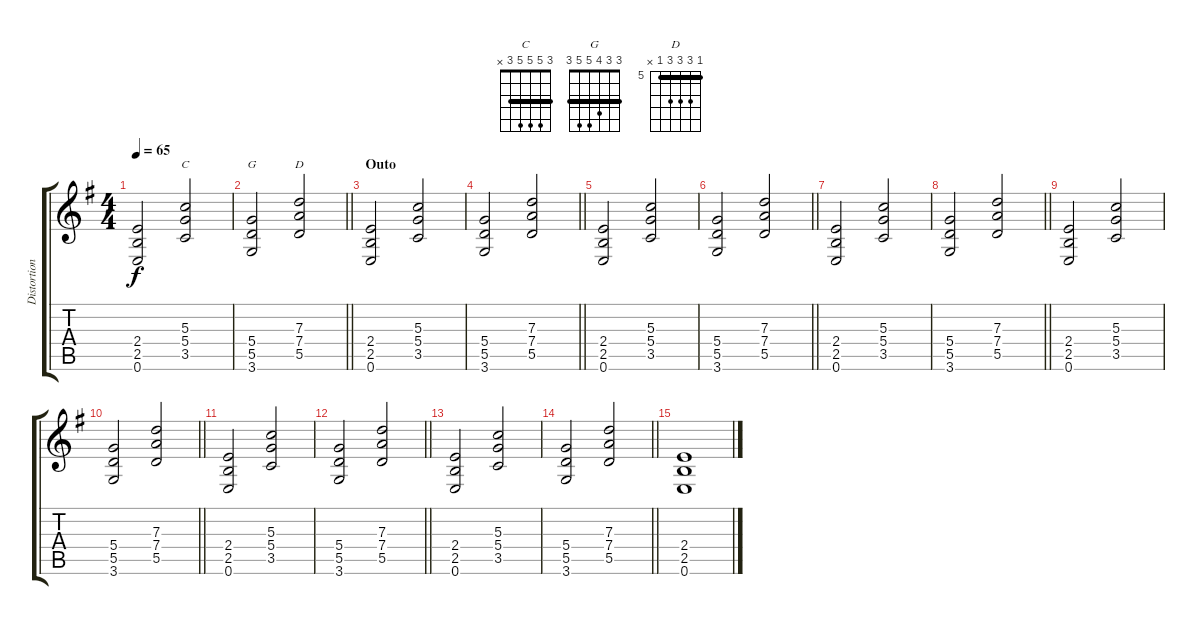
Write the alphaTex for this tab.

\track ("Distortion 2" "Distortion") {instrument overdrivenguitar}
\staff {score tabs}
\tuning (E4 B3 G3 D3 A2 E2) {hide}
\chord ("C" 3 5 5 5 3 x) {barre 3}
\chord ("G" 3 3 4 5 5 3) {barre 3}
\chord ("D" 5 7 7 7 5 x) {firstfret 5 barre 5}
\ts (4 4)
\tempo 65
\clef g2
\ks eminor
(2.4 2.5 0.6).2{dy f} (5.3 5.4 3.5).2{ch "C"} |
\barLineRight lightlight
(5.4 5.5 3.6).2{ch "G"} (7.3 7.4 5.5).2{ch "D"} |
\section ("" "Outo")
(2.4 2.5 0.6).2 (5.3 5.4 3.5).2 |
\barLineRight lightlight
(5.4 5.5 3.6).2 (7.3 7.4 5.5).2 |
(2.4 2.5 0.6).2 (5.3 5.4 3.5).2 |
\barLineRight lightlight
(5.4 5.5 3.6).2 (7.3 7.4 5.5).2 |
(2.4 2.5 0.6).2 (5.3 5.4 3.5).2 |
\barLineRight lightlight
(5.4 5.5 3.6).2 (7.3 7.4 5.5).2 |
(2.4 2.5 0.6).2 (5.3 5.4 3.5).2 |
\barLineRight lightlight
(5.4 5.5 3.6).2 (7.3 7.4 5.5).2 |
(2.4 2.5 0.6).2 (5.3 5.4 3.5).2 |
\barLineRight lightlight
(5.4 5.5 3.6).2 (7.3 7.4 5.5).2 |
(2.4 2.5 0.6).2 (5.3 5.4 3.5).2 |
\barLineRight lightlight
(5.4 5.5 3.6).2 (7.3 7.4 5.5).2 |
(2.4 2.5 0.6).1
